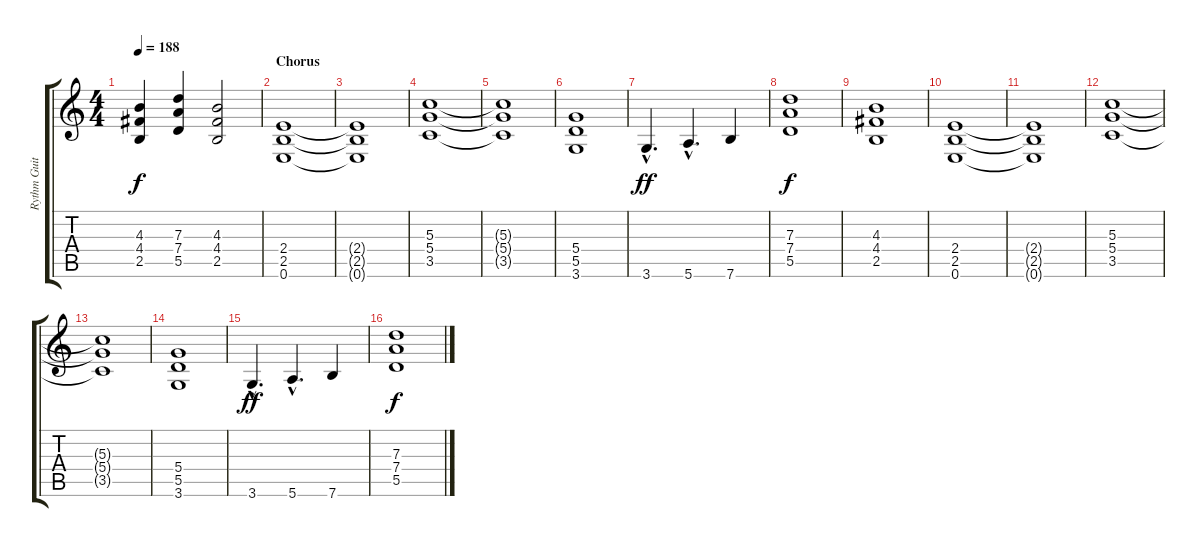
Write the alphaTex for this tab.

\track ("Rythm Guitar 2" "Rythm Guit") {instrument distortionguitar}
\staff {score tabs}
\tuning (E4 B3 G3 D3 A2 E2) {hide}
\ts (4 4)
\tempo 188
\clef g2
\ks c
(4.3{t} 4.4{t} 2.5{t}).4{dy f} (7.3 7.4 5.5).4 (4.3 4.4 2.5).2 |
\section ("" "Chorus")
(2.4 2.5 0.6).1 |
(2.4{t} 2.5{t} 0.6{t}).1 |
(5.3 5.4 3.5).1 |
(5.3{t} 5.4{t} 3.5{t}).1 |
(5.4 5.5 3.6).1 |
3.6{hac}.4{d dy ff} 5.6{hac}.4{d} 7.6.4 |
(7.3 7.4 5.5).1{dy f} |
(4.3 4.4 2.5).1 |
(2.4 2.5 0.6).1 |
(2.4{t} 2.5{t} 0.6{t}).1 |
(5.3 5.4 3.5).1 |
(5.3{t} 5.4{t} 3.5{t}).1 |
(5.4 5.5 3.6).1 |
3.6{hac}.4{d dy ff} 5.6{hac}.4{d} 7.6.4 |
(7.3 7.4 5.5).1{dy f}
